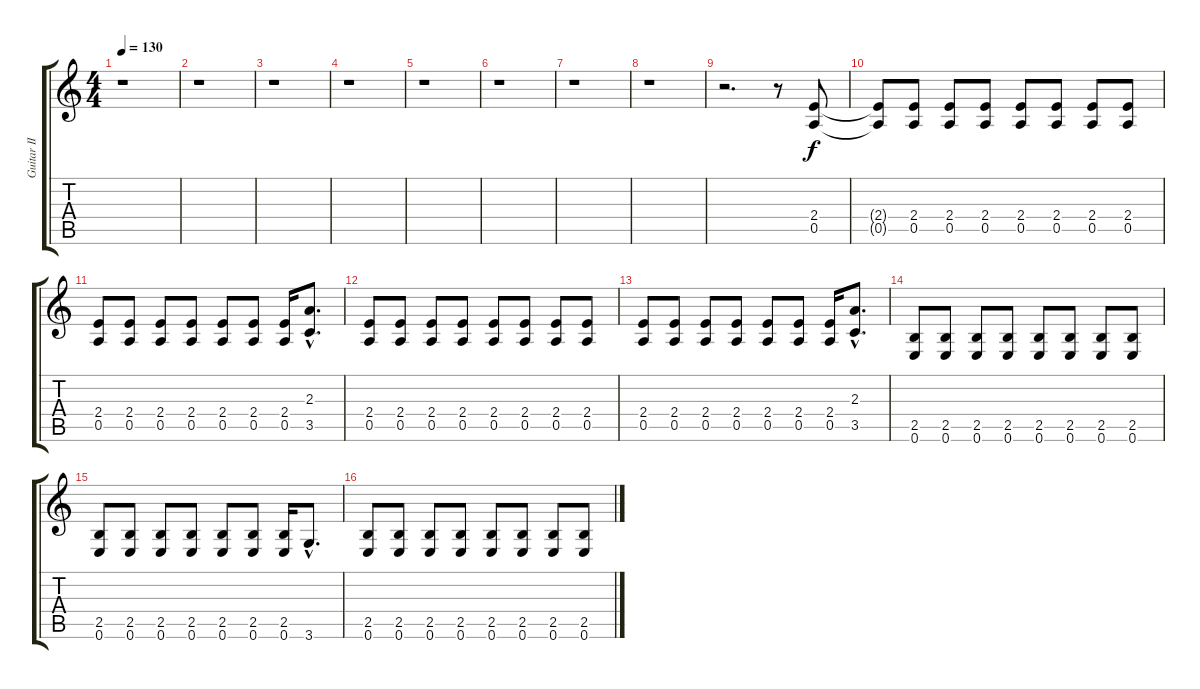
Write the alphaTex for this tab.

\track ("Guitar II" "Guitar II") {instrument overdrivenguitar}
\staff {score tabs}
\tuning (E4 B3 G3 D3 A2 E2) {hide}
\ts (4 4)
\tempo 130
\clef g2
\ks c
r.1{dy f} |
r.1 |
r.1 |
r.1 |
r.1 |
r.1 |
r.1 |
r.1 |
r.2{d} r.8 (2.4 0.5).8 |
(2.4{t} 0.5{t}).8 (2.4 0.5).8 (2.4 0.5).8 (2.4 0.5).8 (2.4 0.5).8 (2.4 0.5).8 (2.4 0.5).8 (2.4 0.5).8 |
(2.4 0.5).8 (2.4 0.5).8 (2.4 0.5).8 (2.4 0.5).8 (2.4 0.5).8 (2.4 0.5).8 (2.4 0.5).16 (2.3{hac} 3.5{hac}).8{d} |
(2.4 0.5).8 (2.4 0.5).8 (2.4 0.5).8 (2.4 0.5).8 (2.4 0.5).8 (2.4 0.5).8 (2.4 0.5).8 (2.4 0.5).8 |
(2.4 0.5).8 (2.4 0.5).8 (2.4 0.5).8 (2.4 0.5).8 (2.4 0.5).8 (2.4 0.5).8 (2.4 0.5).16 (2.3{hac} 3.5{hac}).8{d} |
(2.5 0.6).8 (2.5 0.6).8 (2.5 0.6).8 (2.5 0.6).8 (2.5 0.6).8 (2.5 0.6).8 (2.5 0.6).8 (2.5 0.6).8 |
(2.5 0.6).8 (2.5 0.6).8 (2.5 0.6).8 (2.5 0.6).8 (2.5 0.6).8 (2.5 0.6).8 (2.5 0.6).16 3.6{hac}.8{d} |
(2.5 0.6).8 (2.5 0.6).8 (2.5 0.6).8 (2.5 0.6).8 (2.5 0.6).8 (2.5 0.6).8 (2.5 0.6).8 (2.5 0.6).8
